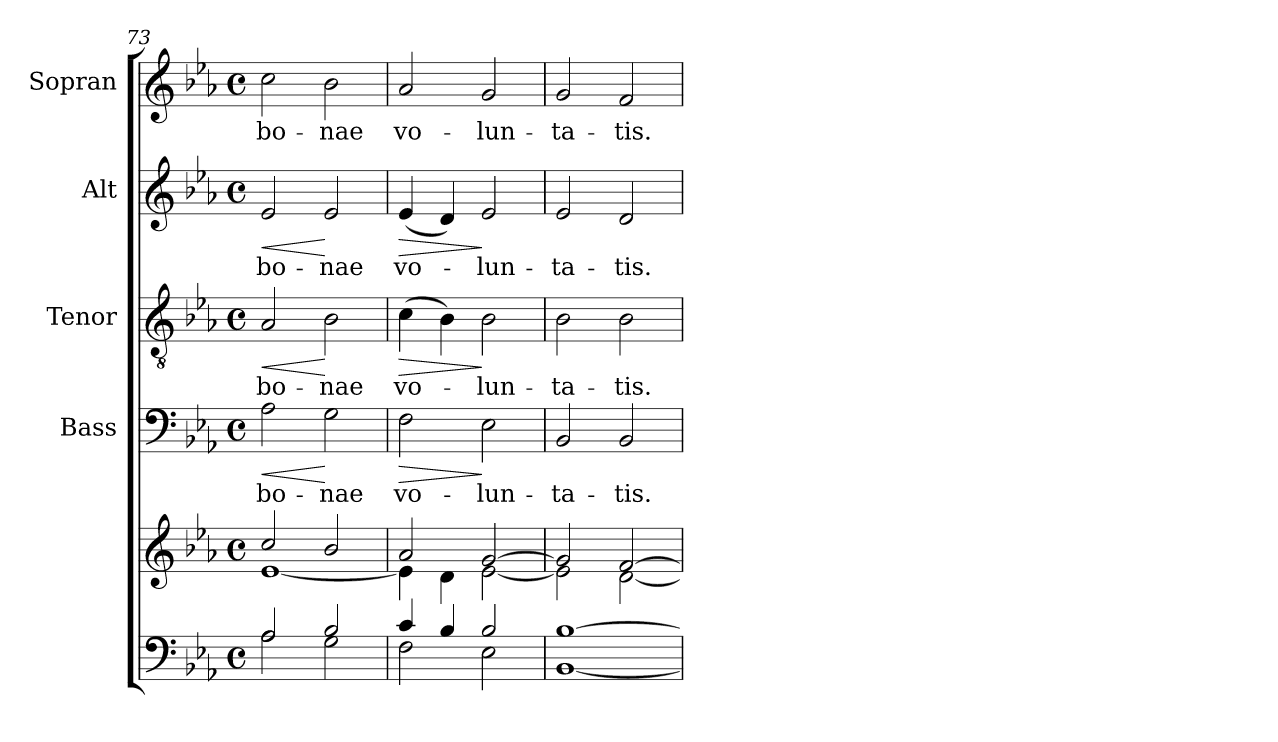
**kern	**kern	**kern	**text	**dynam	**kern	**text	**dynam	**kern	**text	**dynam	**kern	**text
*part5	*part5	*part4	*part4	*part4	*part3	*part3	*part3	*part2	*part2	*part2	*part1	*part1
*staff6	*staff5	*staff4	*staff4	*staff4	*staff3	*staff3	*staff3	*staff2	*staff2	*staff2	*staff1	*staff1
*	*	*I"Bass	*	*	*I"Tenor	*	*	*I"Alt	*	*	*I"Sopran	*
*	*	*I'B.	*	*	*I'T.	*	*	*I'A.	*	*	*I'S.	*
*clefF4	*clefG2	*clefF4	*	*	*clefGv2	*	*	*clefG2	*	*	*clefG2	*
*k[b-e-a-]	*k[b-e-a-]	*k[b-e-a-]	*	*	*k[b-e-a-]	*	*	*k[b-e-a-]	*	*	*k[b-e-a-]	*
*E-:	*E-:	*E-:	*	*	*E-:	*	*	*E-:	*	*	*E-:	*
*M4/4	*M4/4	*M4/4	*	*	*M4/4	*	*	*M4/4	*	*	*M4/4	*
*met(c)	*met(c)	*met(c)	*	*	*met(c)	*	*	*met(c)	*	*	*met(c)	*
=73	=73	=73	=73	=73	=73	=73	=73	=73	=73	=73	=73	=73
*^	*^	*	*	*	*	*	*	*	*	*	*	*
!	!	!	!	!	!LO:LY:b	!LO:HP:b	!	!LO:LY:b	!LO:HP:b	!	!LO:LY:b	!LO:HP:b	!	!LO:LY:b
2A-/	2A-\	2cc/	[<1e-	2A-\	bo-	<	2A-/	bo-	<	2e-/	bo-	<	2cc\	bo-
!	!	!	!	!	!LO:LY:b	!	!	!LO:LY:b	!	!	!LO:LY:b	!	!	!LO:LY:b
2B-/	2G\	2b-/	.	2G\	-nae	[	2B-\	-nae	[	2e-/	-nae	[	2b-\	-nae
=74	=74	=74	=74	=74	=74	=74	=74	=74	=74	=74	=74	=74	=74	=74
!	!	!	!	!	!LO:LY:b	!LO:HP:b	!	!LO:LY:b	!LO:HP:b	!	!LO:LY:b	!LO:HP:b	!	!LO:LY:b
4c/	2F\	2a-/	4e-\]	2F\	vo-	>	(>4c\	vo-	>	(<4e-/	vo-	>	2a-/	vo-
4B-/	.	.	4d\	.	.	.	4B-\)	.	.	4d/)	.	.	.	.
!	!	!	!	!	!LO:LY:b	!	!	!LO:LY:b	!	!	!LO:LY:b	!	!	!LO:LY:b
2B-/	2E-\	[>2g/	[<2e-\	2E-\	-lun-	]	2B-\	-lun-	]	2e-/	-lun-	]	2g/	-lun-
=75	=75	=75	=75	=75	=75	=75	=75	=75	=75	=75	=75	=75	=75	=75
!	!	!	!	!	!LO:LY:b	!	!	!LO:LY:b	!	!	!LO:LY:b	!	!	!LO:LY:b
[>1B-	[<1BB-	2g/]	2e-\]	2BB-/	-ta-	.	2B-\	-ta-	.	2e-/	-ta-	.	2g/	-ta-
!	!	!	!	!	!LO:LY:b	!	!	!LO:LY:b	!	!	!LO:LY:b	!	!	!LO:LY:b
.	.	[>2f/	[<2d\	2BB-/	-tis.	.	2B-\	-tis.	.	2d/	-tis.	.	2f/	-tis.
*v	*v	*	*	*	*	*	*	*	*	*	*	*	*	*
*	*v	*v	*	*	*	*	*	*	*	*	*	*	*
=	=	=	=	=	=	=	=	=	=	=	=	=
*-	*-	*-	*-	*-	*-	*-	*-	*-	*-	*-	*-	*-
